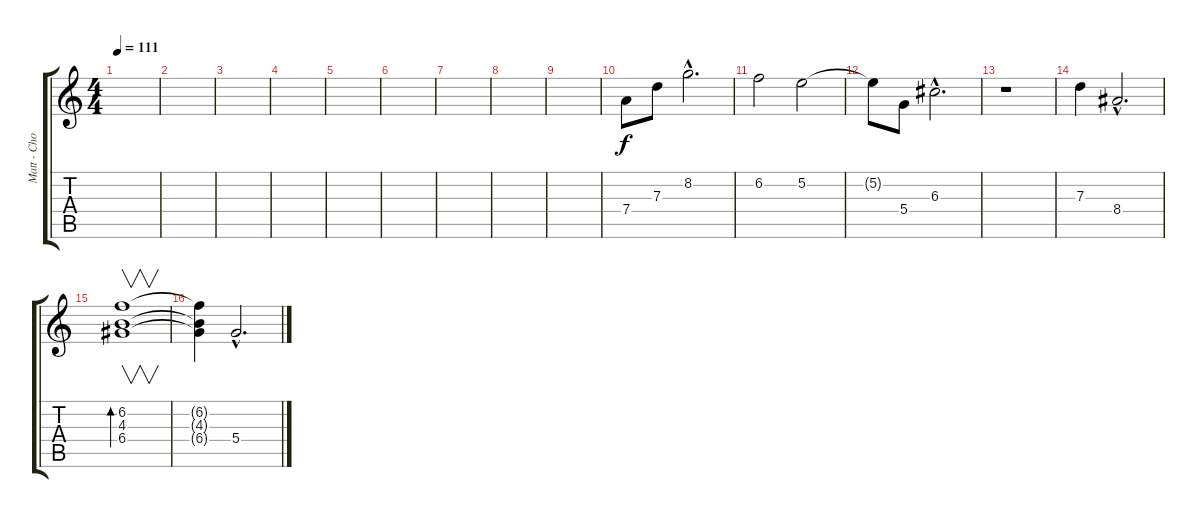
\track ("Matt - Chorus + Reverb Guitar" "Matt - Cho") {instrument acousticguitarsteel}
\staff {score tabs}
\tuning (E4 B3 G3 D3 A2 E2) {hide}
\ts (4 4)
\tempo 111
\clef g2
\ks c
|
|
|
|
|
|
|
|
|
7.4.8 7.3.8 8.2{hac}.2{d} |
6.2.2 5.2.2 |
5.2{t}.8 5.4.8 6.3{hac}.2{d} |
r.1 |
7.3.4 8.4{hac}.2{d} |
(6.2 4.3 6.4).1{v bd 480} |
(6.2{t} 4.3{t} 6.4{t}).4 5.4{hac}.2{d}
